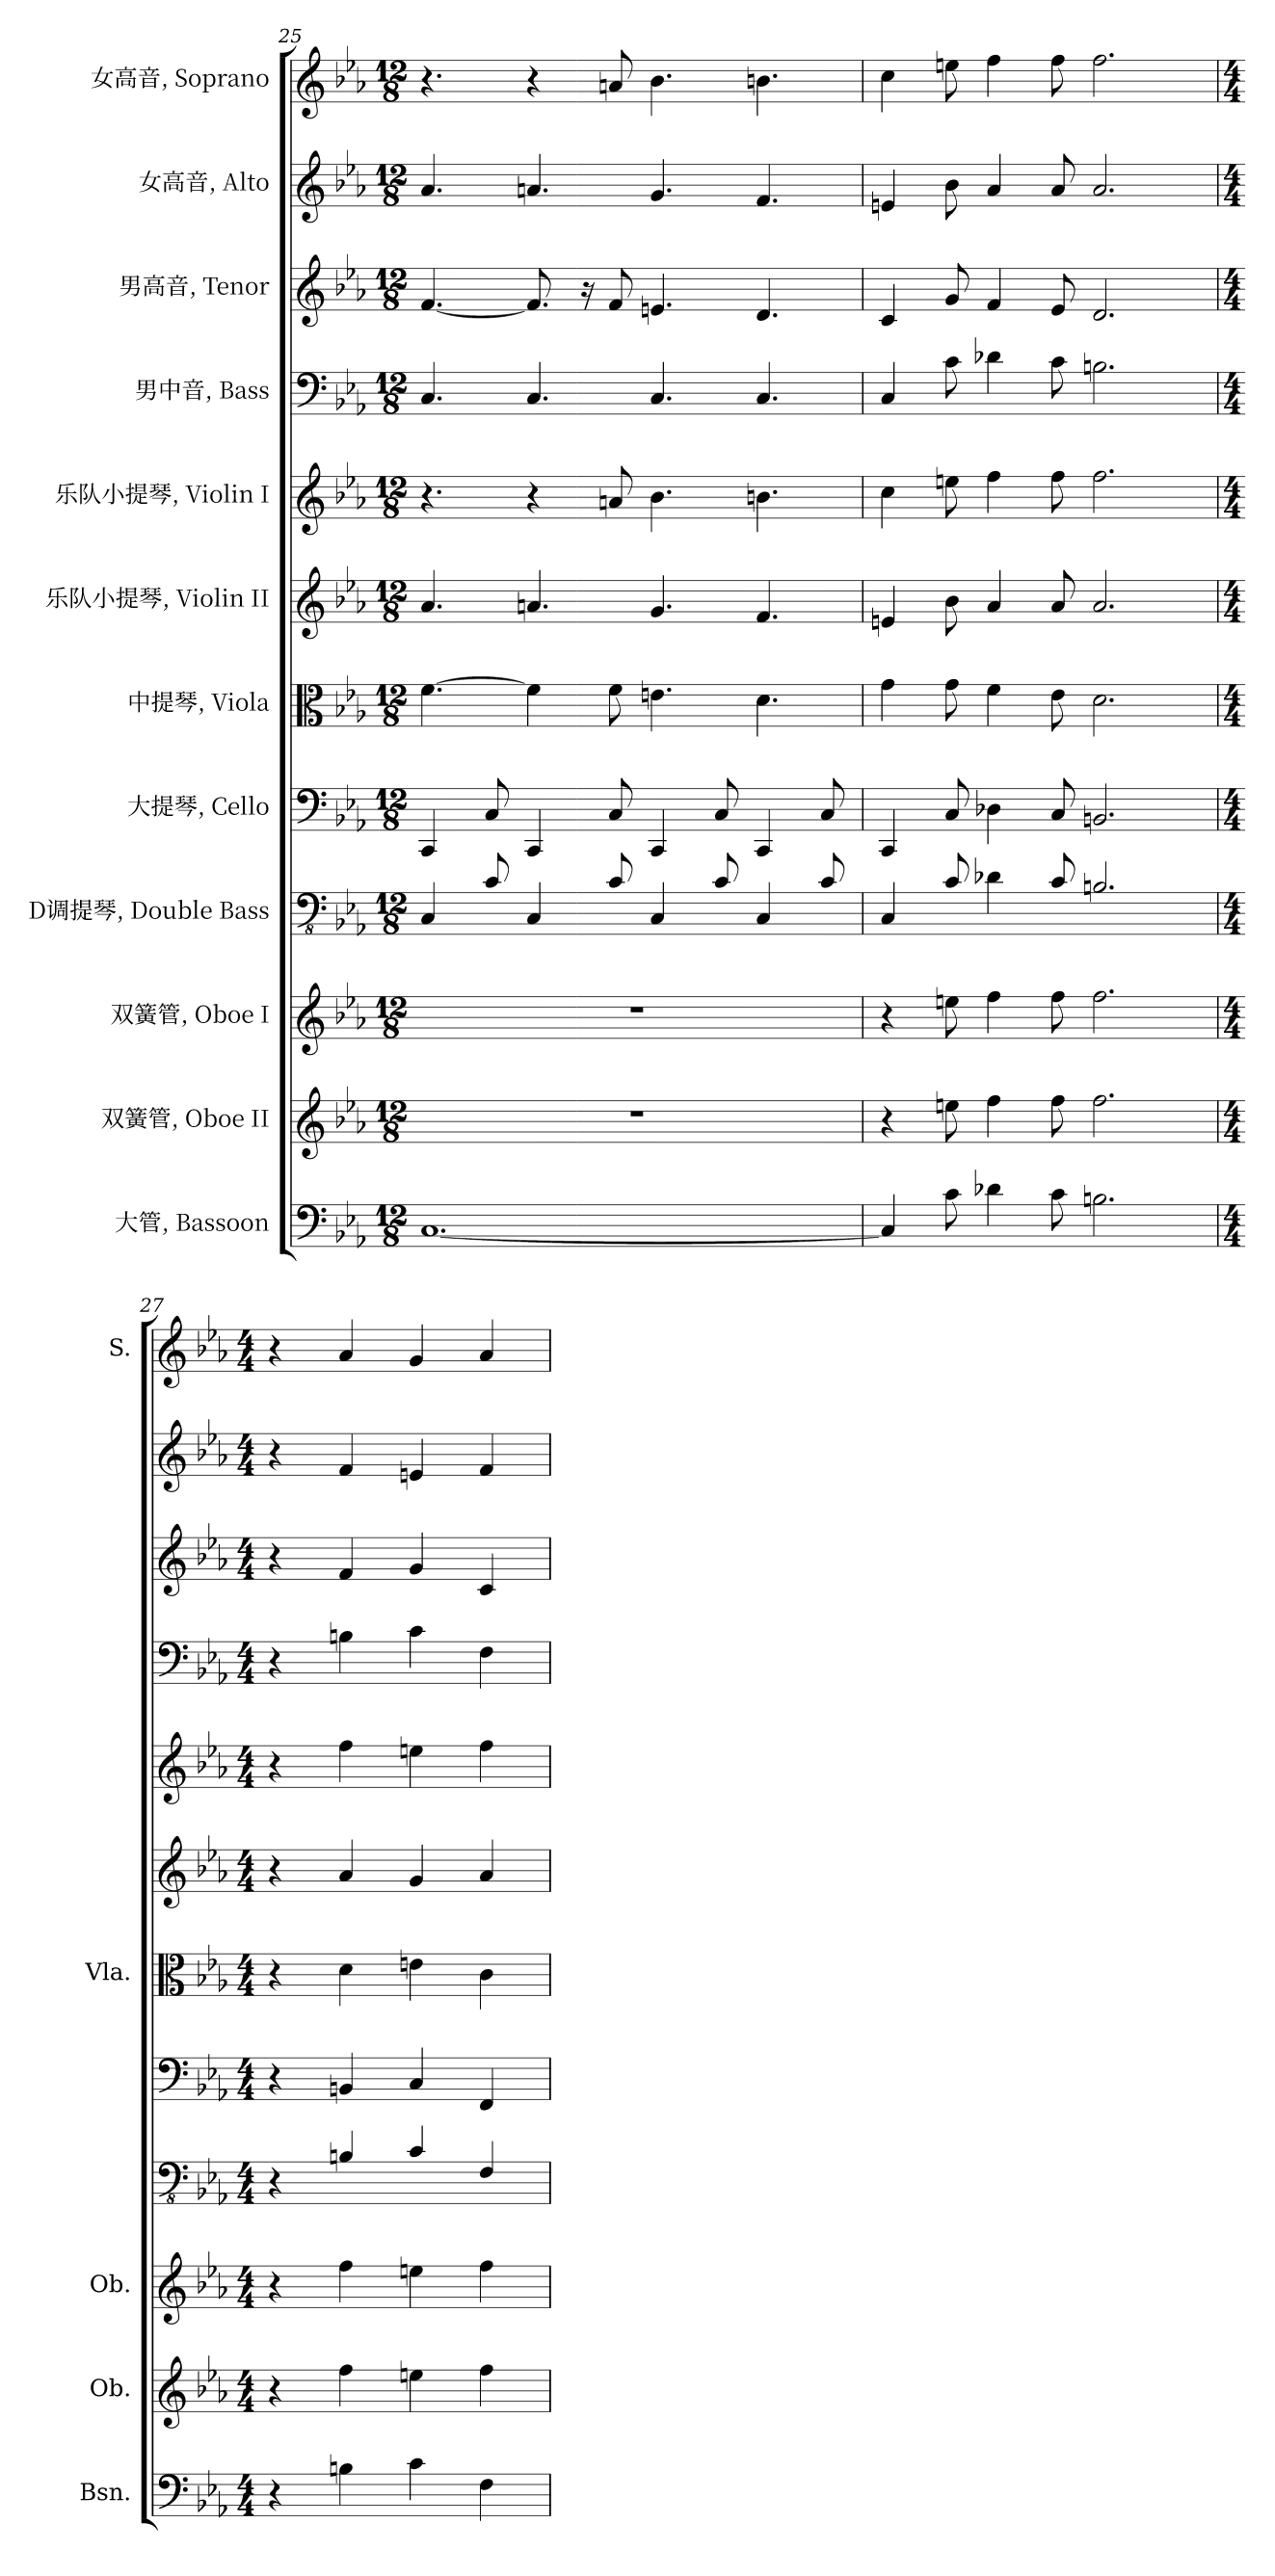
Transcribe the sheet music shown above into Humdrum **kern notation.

**kern	**kern	**kern	**kern	**kern	**kern	**kern	**kern	**kern	**kern	**kern	**kern
*part12	*part11	*part10	*part9	*part8	*part7	*part6	*part5	*part4	*part3	*part2	*part1
*staff12	*staff11	*staff10	*staff9	*staff8	*staff7	*staff6	*staff5	*staff4	*staff3	*staff2	*staff1
*I"大管, Bassoon	*I"双簧管, Oboe II	*I"双簧管, Oboe I	*I"D调提琴, Double Bass	*I"大提琴, Cello	*I"中提琴, Viola	*I"乐队小提琴, Violin II	*I"乐队小提琴, Violin I	*I"男中音, Bass	*I"男高音, Tenor	*I"女高音, Alto	*I"女高音, Soprano
*I'Bsn.	*I'Ob.	*I'Ob.	*	*	*I'Vla.	*	*	*	*	*	*I'S.
*clefF4	*clefG2	*clefG2	*clefFv4	*clefF4	*clefC3	*clefG2	*clefG2	*clefF4	*clefG2	*clefG2	*clefG2
*	*	*	*ITrd7c12	*	*	*	*	*	*	*	*
*k[b-e-a-]	*k[b-e-a-]	*k[b-e-a-]	*k[b-e-a-]	*k[b-e-a-]	*k[b-e-a-]	*k[b-e-a-]	*k[b-e-a-]	*k[b-e-a-]	*k[b-e-a-]	*k[b-e-a-]	*k[b-e-a-]
*M12/8	*M12/8	*M12/8	*M12/8	*M12/8	*M12/8	*M12/8	*M12/8	*M12/8	*M12/8	*M12/8	*M12/8
=25	=25	=25	=25	=25	=25	=25	=25	=25	=25	=25	=25
[1.C	1.r	1.r	4CCC/	4CC/	[4.f\	4.a-/	4.r	4.C/	[4.f/	4.a-/	4.r
.	.	.	8CC/	8C/	.	.	.	.	.	.	.
.	.	.	4CCC/	4CC/	4f\]	4.an/	4r	4.C/	8.f/]	4.an/	4r
.	.	.	.	.	.	.	.	.	16r	.	.
.	.	.	8CC/	8C/	8f\	.	8an/	.	8f/	.	8an/
.	.	.	4CCC/	4CC/	4.en\	4.g/	4.b-\	4.C/	4.en/	4.g/	4.b-\
.	.	.	8CC/	8C/	.	.	.	.	.	.	.
.	.	.	4CCC/	4CC/	4.d\	4.f/	4.bn\	4.C/	4.d/	4.f/	4.bn\
.	.	.	8CC/	8C/	.	.	.	.	.	.	.
=26	=26	=26	=26	=26	=26	=26	=26	=26	=26	=26	=26
4C/]	4r	4r	4CCC/	4CC/	4g\	4en/	4cc\	4C/	4c/	4en/	4cc\
8c\	8een\	8een\	8CC/	8C/	8g\	8b-\	8een\	8c\	8g/	8b-\	8een\
4d-X\	4ff\	4ff\	4DD-X\	4D-X\	4f\	4a-/	4ff\	4d-X\	4f/	4a-/	4ff\
8c\	8ff\	8ff\	8CC/	8C/	8e-\	8a-/	8ff\	8c\	8e-/	8a-/	8ff\
2.Bn\	2.ff\	2.ff\	2.BBBn/	2.BBn/	2.d\	2.a-/	2.ff\	2.Bn\	2.d/	2.a-/	2.ff\
=27	=27	=27	=27	=27	=27	=27	=27	=27	=27	=27	=27
*M4/4	*M4/4	*M4/4	*M4/4	*M4/4	*M4/4	*M4/4	*M4/4	*M4/4	*M4/4	*M4/4	*M4/4
*	*	*	*	*	*	*	*	*	*	*	*MM50
4r	4r	4r	4r	4r	4r	4r	4r	4r	4r	4r	4r
4Bn\	4ff\	4ff\	4BBBn/	4BBn/	4d\	4a-/	4ff\	4Bn\	4f/	4f/	4a-/
4c\	4een\	4een\	4CC/	4C/	4en\	4g/	4een\	4c\	4g/	4en/	4g/
4F\	4ff\	4ff\	4FFF/	4FF/	4c\	4a-/	4ff\	4F\	4c/	4f/	4a-/
=	=	=	=	=	=	=	=	=	=	=	=
*-	*-	*-	*-	*-	*-	*-	*-	*-	*-	*-	*-
